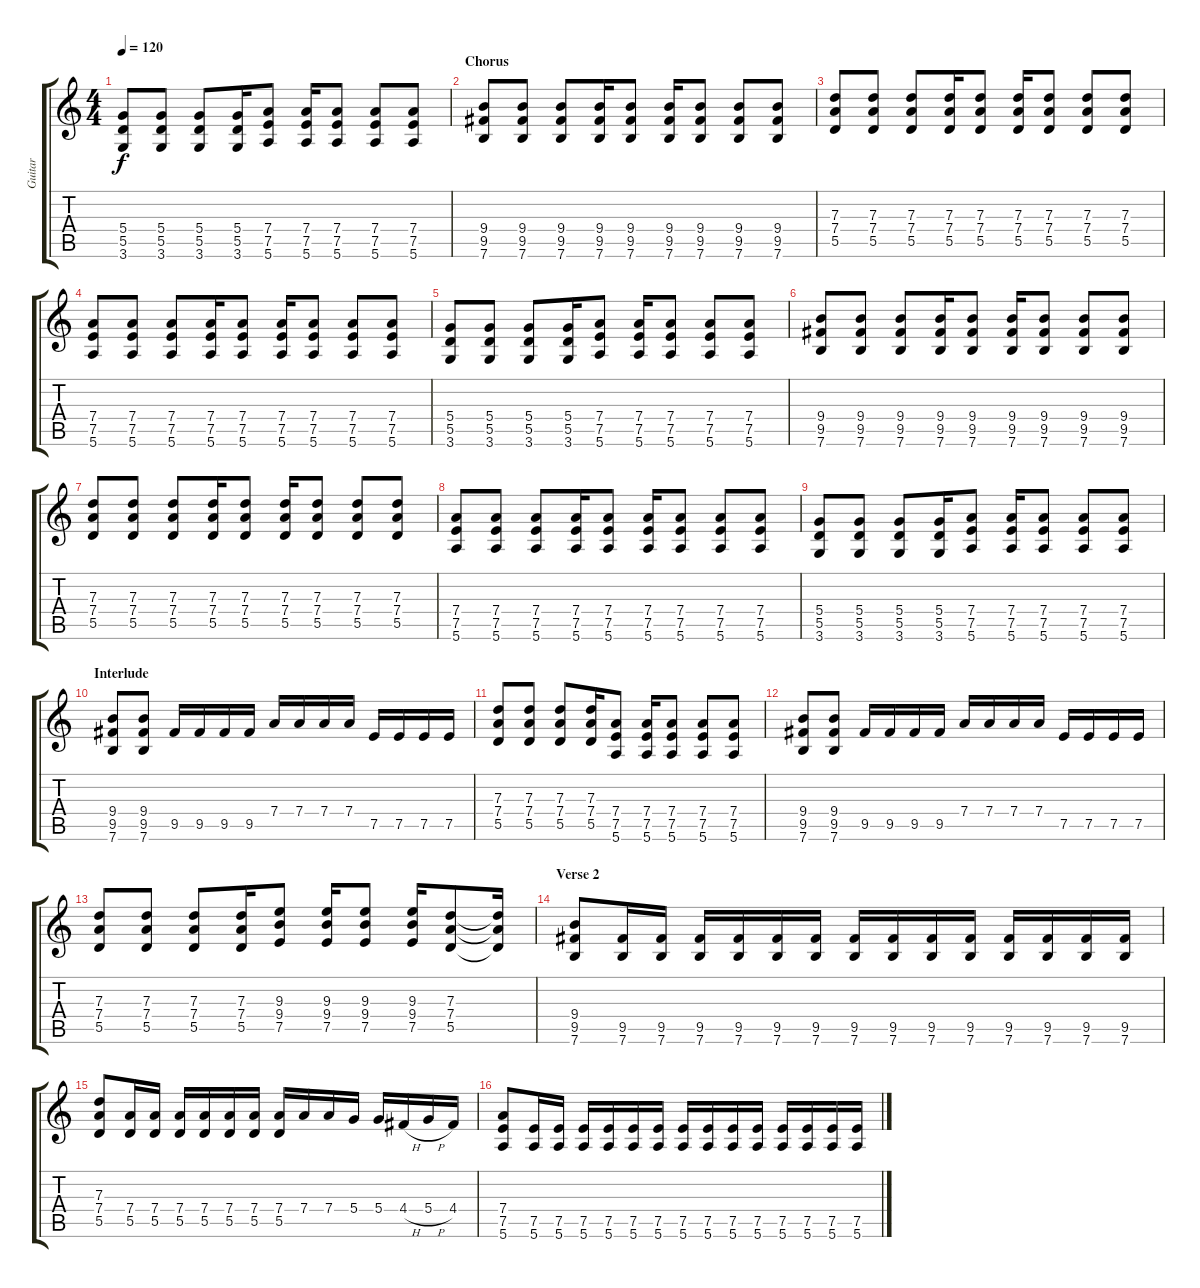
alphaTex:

\track ("Guitar" "Guitar") {instrument distortionguitar}
\staff {score tabs}
\tuning (E4 B3 G3 D3 A2 E2) {hide}
\ts (4 4)
\tempo 120
\clef g2
\ks c
(5.4 5.5 3.6).8{dy f} (5.4 5.5 3.6).8 (5.4 5.5 3.6).8 (5.4 5.5 3.6).16 (7.4 7.5 5.6).8 (7.4 7.5 5.6).16 (7.4 7.5 5.6).8 (7.4 7.5 5.6).8 (7.4 7.5 5.6).8 |
\section ("" "Chorus")
(9.4 9.5 7.6).8 (9.4 9.5 7.6).8 (9.4 9.5 7.6).8 (9.4 9.5 7.6).16 (9.4 9.5 7.6).8 (9.4 9.5 7.6).16 (9.4 9.5 7.6).8 (9.4 9.5 7.6).8 (9.4 9.5 7.6).8 |
(7.3 7.4 5.5).8 (7.3 7.4 5.5).8 (7.3 7.4 5.5).8 (7.3 7.4 5.5).16 (7.3 7.4 5.5).8 (7.3 7.4 5.5).16 (7.3 7.4 5.5).8 (7.3 7.4 5.5).8 (7.3 7.4 5.5).8 |
(7.4 7.5 5.6).8 (7.4 7.5 5.6).8 (7.4 7.5 5.6).8 (7.4 7.5 5.6).16 (7.4 7.5 5.6).8 (7.4 7.5 5.6).16 (7.4 7.5 5.6).8 (7.4 7.5 5.6).8 (7.4 7.5 5.6).8 |
(5.4 5.5 3.6).8 (5.4 5.5 3.6).8 (5.4 5.5 3.6).8 (5.4 5.5 3.6).16 (7.4 7.5 5.6).8 (7.4 7.5 5.6).16 (7.4 7.5 5.6).8 (7.4 7.5 5.6).8 (7.4 7.5 5.6).8 |
(9.4 9.5 7.6).8 (9.4 9.5 7.6).8 (9.4 9.5 7.6).8 (9.4 9.5 7.6).16 (9.4 9.5 7.6).8 (9.4 9.5 7.6).16 (9.4 9.5 7.6).8 (9.4 9.5 7.6).8 (9.4 9.5 7.6).8 |
(7.3 7.4 5.5).8 (7.3 7.4 5.5).8 (7.3 7.4 5.5).8 (7.3 7.4 5.5).16 (7.3 7.4 5.5).8 (7.3 7.4 5.5).16 (7.3 7.4 5.5).8 (7.3 7.4 5.5).8 (7.3 7.4 5.5).8 |
(7.4 7.5 5.6).8 (7.4 7.5 5.6).8 (7.4 7.5 5.6).8 (7.4 7.5 5.6).16 (7.4 7.5 5.6).8 (7.4 7.5 5.6).16 (7.4 7.5 5.6).8 (7.4 7.5 5.6).8 (7.4 7.5 5.6).8 |
(5.4 5.5 3.6).8 (5.4 5.5 3.6).8 (5.4 5.5 3.6).8 (5.4 5.5 3.6).16 (7.4 7.5 5.6).8 (7.4 7.5 5.6).16 (7.4 7.5 5.6).8 (7.4 7.5 5.6).8 (7.4 7.5 5.6).8 |
\section ("" "Interlude")
(9.4 9.5 7.6).8 (9.4 9.5 7.6).8 9.5.16 9.5.16 9.5.16 9.5.16 7.4.16 7.4.16 7.4.16 7.4.16 7.5.16 7.5.16 7.5.16 7.5.16 |
(7.3 7.4 5.5).8 (7.3 7.4 5.5).8 (7.3 7.4 5.5).8 (7.3 7.4 5.5).16 (7.4 7.5 5.6).8 (7.4 7.5 5.6).16 (7.4 7.5 5.6).8 (7.4 7.5 5.6).8 (7.4 7.5 5.6).8 |
(9.4 9.5 7.6).8 (9.4 9.5 7.6).8 9.5.16 9.5.16 9.5.16 9.5.16 7.4.16 7.4.16 7.4.16 7.4.16 7.5.16 7.5.16 7.5.16 7.5.16 |
(7.3 7.4 5.5).8 (7.3 7.4 5.5).8 (7.3 7.4 5.5).8 (7.3 7.4 5.5).16 (9.3 9.4 7.5).8 (9.3 9.4 7.5).16 (9.3 9.4 7.5).8 (9.3 9.4 7.5).16 (7.3 7.4 5.5).8 (7.3{t} 7.4{t} 5.5{t}).16 |
\section ("" "Verse 2")
(9.4 9.5 7.6).8 (9.5 7.6).16 (9.5 7.6).16 (9.5 7.6).16 (9.5 7.6).16 (9.5 7.6).16 (9.5 7.6).16 (9.5 7.6).16 (9.5 7.6).16 (9.5 7.6).16 (9.5 7.6).16 (9.5 7.6).16 (9.5 7.6).16 (9.5 7.6).16 (9.5 7.6).16 |
(7.3 7.4 5.5).8 (7.4 5.5).16 (7.4 5.5).16 (7.4 5.5).16 (7.4 5.5).16 (7.4 5.5).16 (7.4 5.5).16 (7.4 5.5).16 7.4.16 7.4.16 5.4.16 5.4.16 4.4{h}.16 5.4{h}.16 4.4.16 |
(7.4 7.5 5.6).8 (7.5 5.6).16 (7.5 5.6).16 (7.5 5.6).16 (7.5 5.6).16 (7.5 5.6).16 (7.5 5.6).16 (7.5 5.6).16 (7.5 5.6).16 (7.5 5.6).16 (7.5 5.6).16 (7.5 5.6).16 (7.5 5.6).16 (7.5 5.6).16 (7.5 5.6).16
